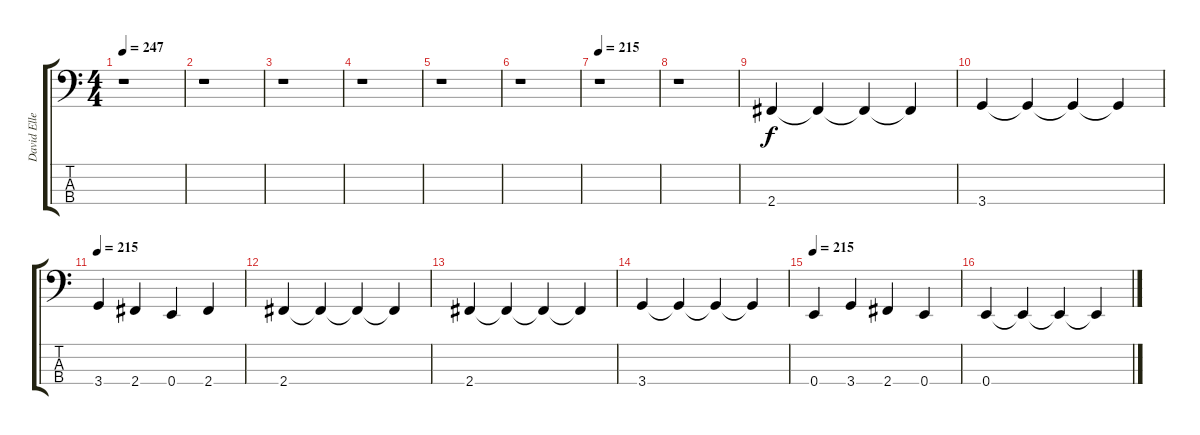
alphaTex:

\track ("David Ellefson (Bass)" "David Elle") {instrument electricbassfinger}
\staff {score tabs}
\tuning (G2 D2 A1 E1) {hide}
\ts (4 4)
\tempo 247
\tempo 215
\tempo 247
\clef f4
\ks c
r.1{dy f instrument electricbassfinger} |
r.1 |
r.1 |
r.1 |
r.1 |
r.1 |
\tempo 215
r.1 |
r.1 |
2.4.4 2.4{t}.4 2.4{t}.4 2.4{t}.4 |
3.4.4 3.4{t}.4 3.4{t}.4 3.4{t}.4 |
\tempo 215
3.4.4 2.4.4 0.4.4 2.4.4 |
2.4.4 2.4{t}.4 2.4{t}.4 2.4{t}.4 |
2.4.4 2.4{t}.4 2.4{t}.4 2.4{t}.4 |
3.4.4 3.4{t}.4 3.4{t}.4 3.4{t}.4 |
\tempo 215
0.4.4 3.4.4 2.4.4 0.4.4 |
0.4.4 0.4{t}.4 0.4{t}.4 0.4{t}.4
